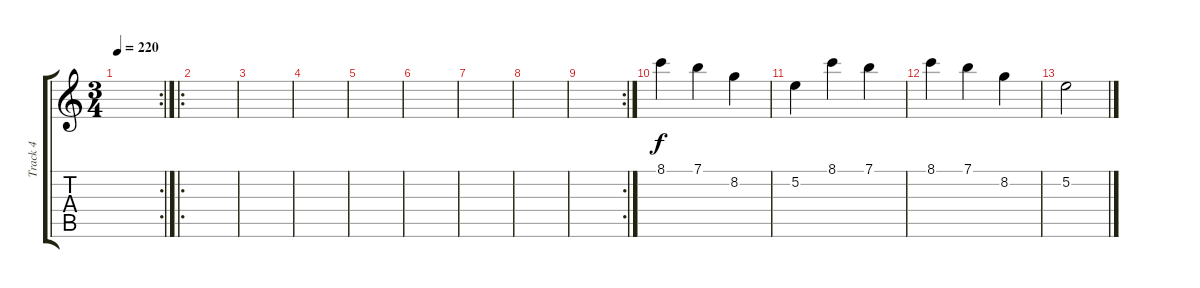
\track ("Track 4" "Track 4") {instrument overdrivenguitar}
\staff {score tabs}
\tuning (E4 B3 G3 D3 A2 E2) {hide}
\rc 2
\ts (3 4)
\tempo 220
\clef g2
\ks c
|
\ro
|
|
|
|
|
|
|
\rc 2
|
8.1.4 7.1.4 8.2.4 |
5.2.4 8.1.4 7.1.4 |
8.1.4 7.1.4 8.2.4 |
5.2.2
